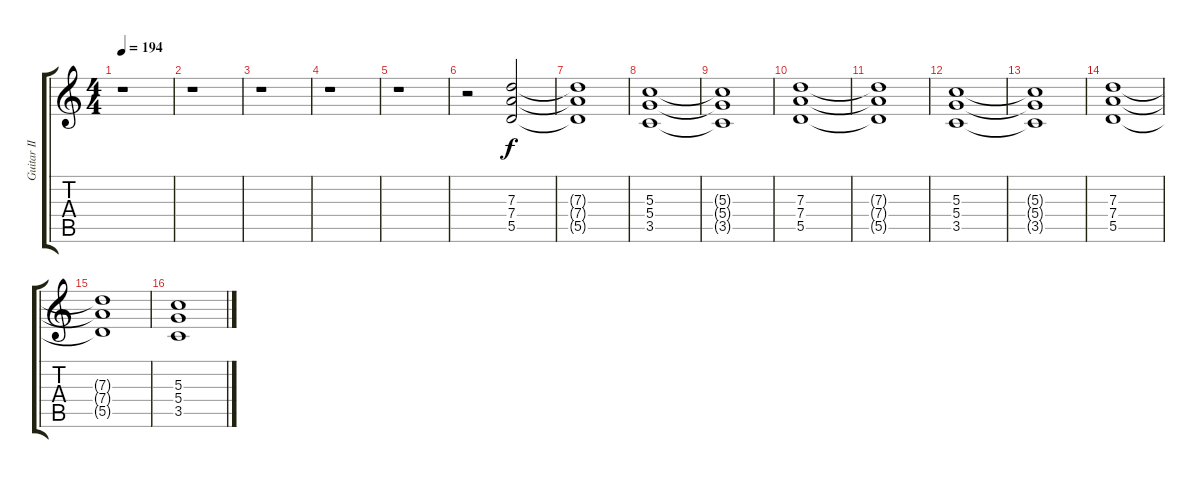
\track ("Guitar II" "Guitar II") {instrument distortionguitar}
\staff {score tabs}
\tuning (E4 B3 G3 D3 A2 E2) {hide}
\ts (4 4)
\tempo 194
\clef g2
\ks c
r.1{dy f} |
r.1 |
r.1 |
r.1 |
r.1 |
r.2 (7.3 7.4 5.5).2 |
(7.3{t} 7.4{t} 5.5{t}).1 |
(5.3 5.4 3.5).1 |
(5.3{t} 5.4{t} 3.5{t}).1 |
(7.3 7.4 5.5).1 |
(7.3{t} 7.4{t} 5.5{t}).1 |
(5.3 5.4 3.5).1 |
(5.3{t} 5.4{t} 3.5{t}).1 |
(7.3 7.4 5.5).1 |
(7.3{t} 7.4{t} 5.5{t}).1 |
(5.3 5.4 3.5).1
